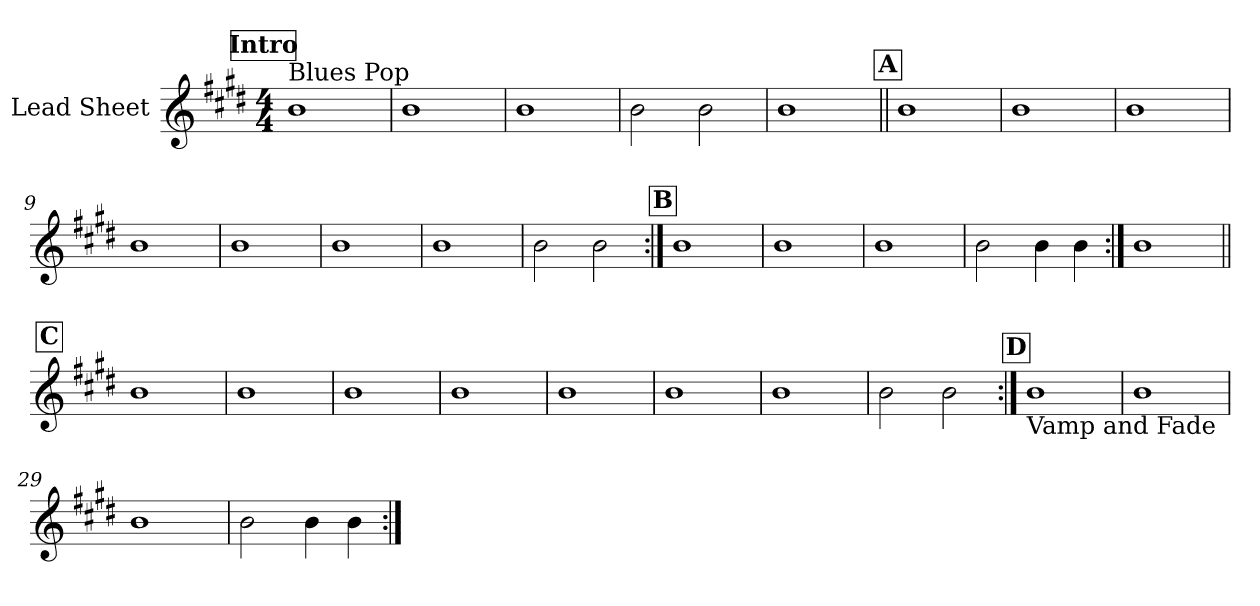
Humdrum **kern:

**kern
*part1
*staff1
*I"Lead Sheet
*clefG2
*k[f#c#g#d#]
*E:
*M4/4
*MM99
!!LO:REH:place=s1:a:fs=14:t=Intro
=1
!LO:TX:a:t=Blues Pop
1b
=2
1b
=3
1b
=4
2b\
2b\
=5
1b
!!LO:LB:g=z
!!LO:REH:place=s1:a:fs=14:t=A
=6||
1b
=7
1b
=8
1b
=9
1b
!!LO:LB:g=z
=10
1b
=11
1b
=12
1b
=13
2b\
2b\
!!LO:LB:g=z
!!LO:REH:place=s1:a:fs=14:t=B
=14:|!
1b
=15
1b
=16
1b
=17
2b\
4b\
4b\
!!LO:LB:g=z
=18:|!
1b
!!LO:LB:g=z
!!LO:REH:place=s1:a:fs=14:t=C
=19||
1b
=20
1b
=21
1b
=22
1b
!!LO:LB:g=z
=23
1b
=24
1b
=25
1b
=26
2b\
2b\
!!LO:LB:g=z
!!LO:REH:place=s1:a:fs=14:t=D
=27:|!
!LO:TX:b:t=Vamp and Fade
1b
=28
1b
=29
1b
=30
2b\
4b\
4b\
=:|!
*-
